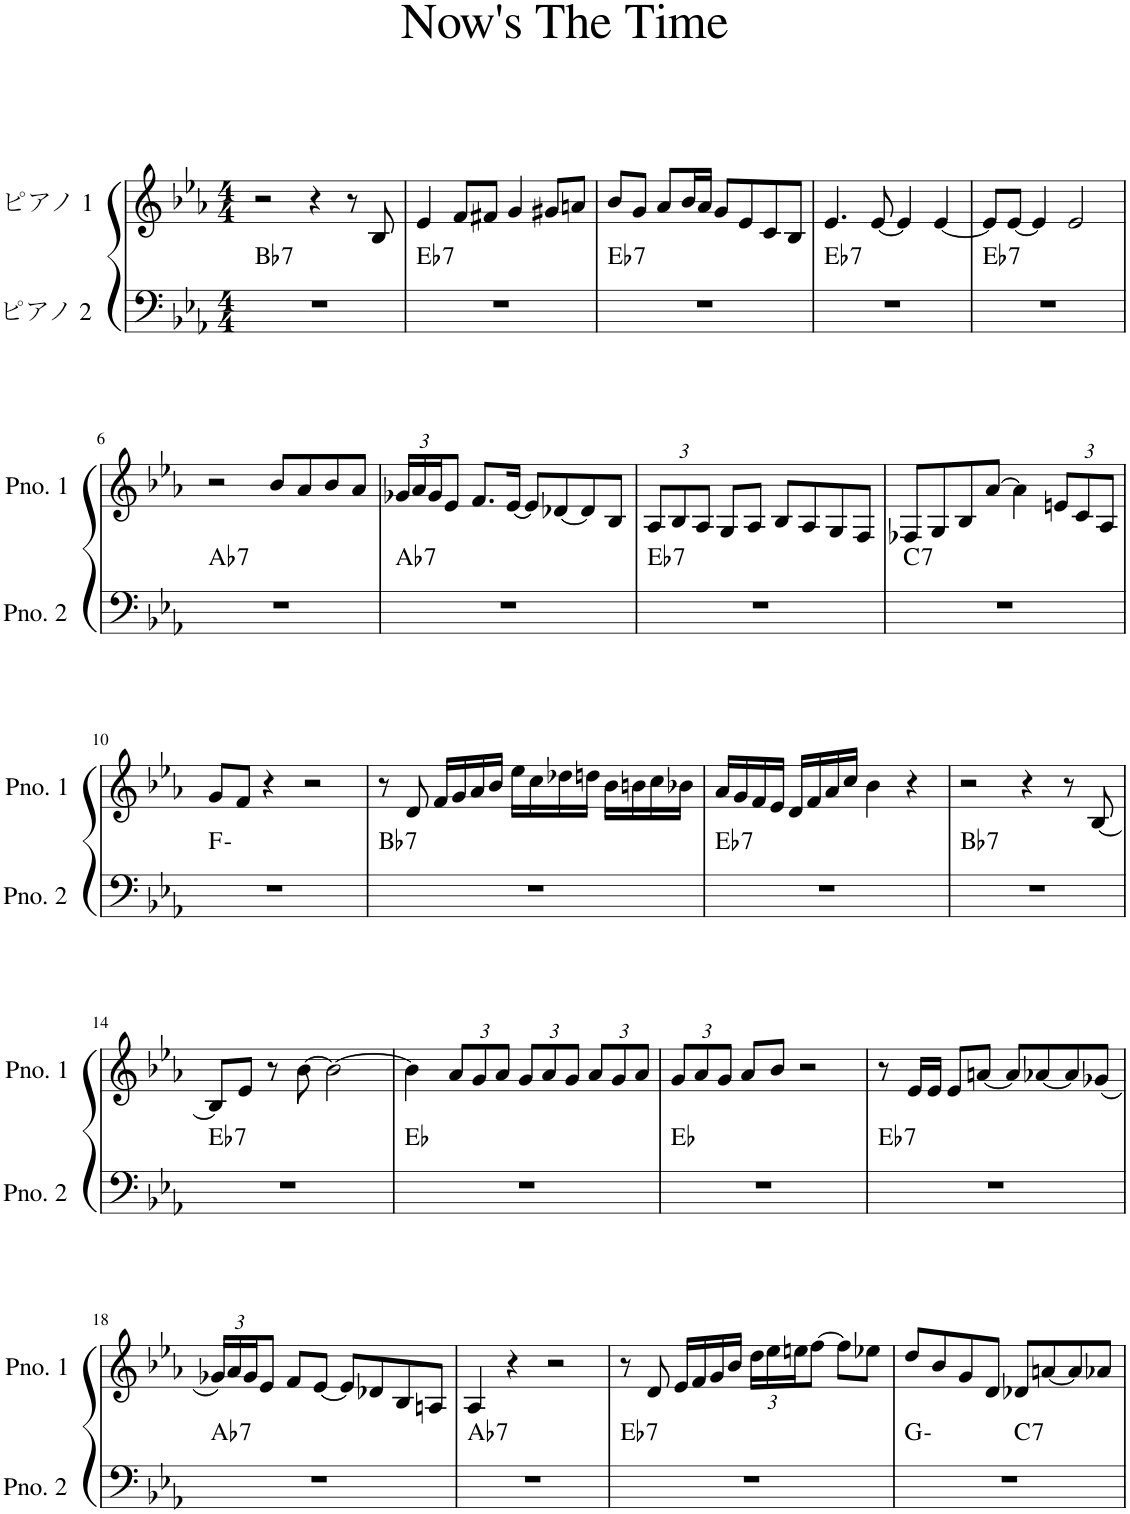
**kern	**harte	**kern
*part2	*part2	*part1
*staff2	*	*staff1
*I"ピアノ 2	*	*I"ピアノ 1
*clefF4	*	*clefG2
*k[b-e-a-]	*	*k[b-e-a-]
*M4/4	*	*M4/4
=1	=1	=1
!	!LO:H:kt=7	!
1r	Bb:7	2r
.	.	4r
.	.	8r
.	.	8B-/
=2	=2	=2
!	!LO:H:kt=7	!
1r	Eb:7	4e-/
.	.	8f/L
.	.	8f#X/J
.	.	4g/
.	.	8g#X/L
.	.	8an/J
=3	=3	=3
!	!LO:H:kt=7	!
1r	Eb:7	8b-/L
.	.	8g/J
.	.	8a-/L
.	.	16b-/L
.	.	16a-/JJ
.	.	8g/L
.	.	8e-/
.	.	8c/
.	.	8B-/J
=4	=4	=4
!	!LO:H:kt=7	!
1r	Eb:7	4.e-/
.	.	[8e-/
.	.	4e-/]
.	.	[4e-/
=5	=5	=5
!	!LO:H:kt=7	!
1r	Eb:7	8e-/L]
.	.	[8e-/J
.	.	4e-/]
.	.	2e-/
!!LO:LB:g=z
=6	=6	=6
!	!LO:H:kt=7	!
1r	Ab:7	2r
.	.	8b-/L
.	.	8a-/
.	.	8b-/
.	.	8a-/J
=7	=7	=7
*	*	*Xbrackettup
!	!LO:H:kt=7	!
1r	Ab:7	24g-X/LL
.	.	24a-/
.	.	24g-/J
.	.	8e-/J
.	.	8.f/L
.	.	[16e-/Jk
.	.	8e-/L]
.	.	[8d-X/
.	.	8d-/]
.	.	8B-/J
=8	=8	=8
!	!LO:H:kt=7	!
1r	Eb:7	12A-/L
.	.	12B-/
.	.	12A-/J
.	.	8G/L
.	.	8A-/J
.	.	8B-/L
.	.	8A-/
.	.	8G/
.	.	8F/J
=9	=9	=9
!	!LO:H:kt=7	!
1r	C:7	8F-X/L
.	.	8G/
.	.	8B-/
.	.	[8a-/J
.	.	4a-\]
.	.	12en/L
.	.	12c/
.	.	12A-/J
!!LO:LB:g=z
=10	=10	=10
1r	F:min	8g/L
.	.	8f/J
.	.	4r
.	.	2r
=11	=11	=11
!	!LO:H:kt=7	!
1r	Bb:7	8r
.	.	8d/
.	.	16f/LL
.	.	16g/
.	.	16a-/
.	.	16b-/JJ
.	.	16ee-\LL
.	.	16cc\
.	.	16dd-X\
.	.	16ddn\JJ
.	.	16b-\LL
.	.	16bn\
.	.	16cc\
.	.	16b-X\JJ
=12	=12	=12
!	!LO:H:kt=7	!
1r	Eb:7	16a-/LL
.	.	16g/
.	.	16f/
.	.	16e-/JJ
.	.	16d/LL
.	.	16f/
.	.	16a-/
.	.	16cc/JJ
.	.	4b-\
.	.	4r
=13	=13	=13
!	!LO:H:kt=7	!
1r	Bb:7	2r
.	.	4r
.	.	8r
.	.	[8B-/
!!LO:LB:g=z
=14	=14	=14
!	!LO:H:kt=7	!
1r	Eb:7	8B-/L]
.	.	8e-/J
.	.	8r
.	.	[8b-\
.	.	2b-\_
=15	=15	=15
1r	Eb:maj	4b-\]
.	.	12a-/L
.	.	12g/
.	.	12a-/J
.	.	12g/L
.	.	12a-/
.	.	12g/J
.	.	12a-/L
.	.	12g/
.	.	12a-/J
=16	=16	=16
1r	Eb:maj	12g/L
.	.	12a-/
.	.	12g/J
.	.	8a-/L
.	.	8b-/J
.	.	2r
=17	=17	=17
!	!LO:H:kt=7	!
1r	Eb:7	8r
.	.	16e-/LL
.	.	16e-/JJ
.	.	8e-/L
.	.	[8an/J
.	.	8a/L]
.	.	[8a-X/
.	.	8a-/]
.	.	(8g-X/J
!!LO:LB:g=z
=18	=18	=18
!	!LO:H:kt=7	!
1r	Ab:7	24g-X/LL)
.	.	24a-/
.	.	24g-/J
.	.	8e-/J
.	.	8f/L
.	.	[8e-/J
.	.	8e-/L]
.	.	8d-X/
.	.	8B-/
.	.	8An/J
=19	=19	=19
!	!LO:H:kt=7	!
1r	Ab:7	4A-/
.	.	4r
.	.	2r
=20	=20	=20
!	!LO:H:kt=7	!
1r	Eb:7	8r
.	.	8d/
.	.	16e-/LL
.	.	16f/
.	.	16g/
.	.	16b-/JJ
.	.	24dd\LL
.	.	24ee-\
.	.	24een\J
.	.	[8ff\J
.	.	8ff\L]
.	.	8ee-X\J
=21	=21	=21
*^	*	*
1r	2ryy	G:min	8dd/L
.	.	.	8b-/
.	.	.	8g/
.	.	.	8d/J
!	!	!LO:H:kt=7	!
.	2ryy	C:7	8d-X/L
.	.	.	[8an/
.	.	.	8a/]
.	.	.	8a-X/J
*v	*v	*	*
=	=	=
*-	*-	*-
